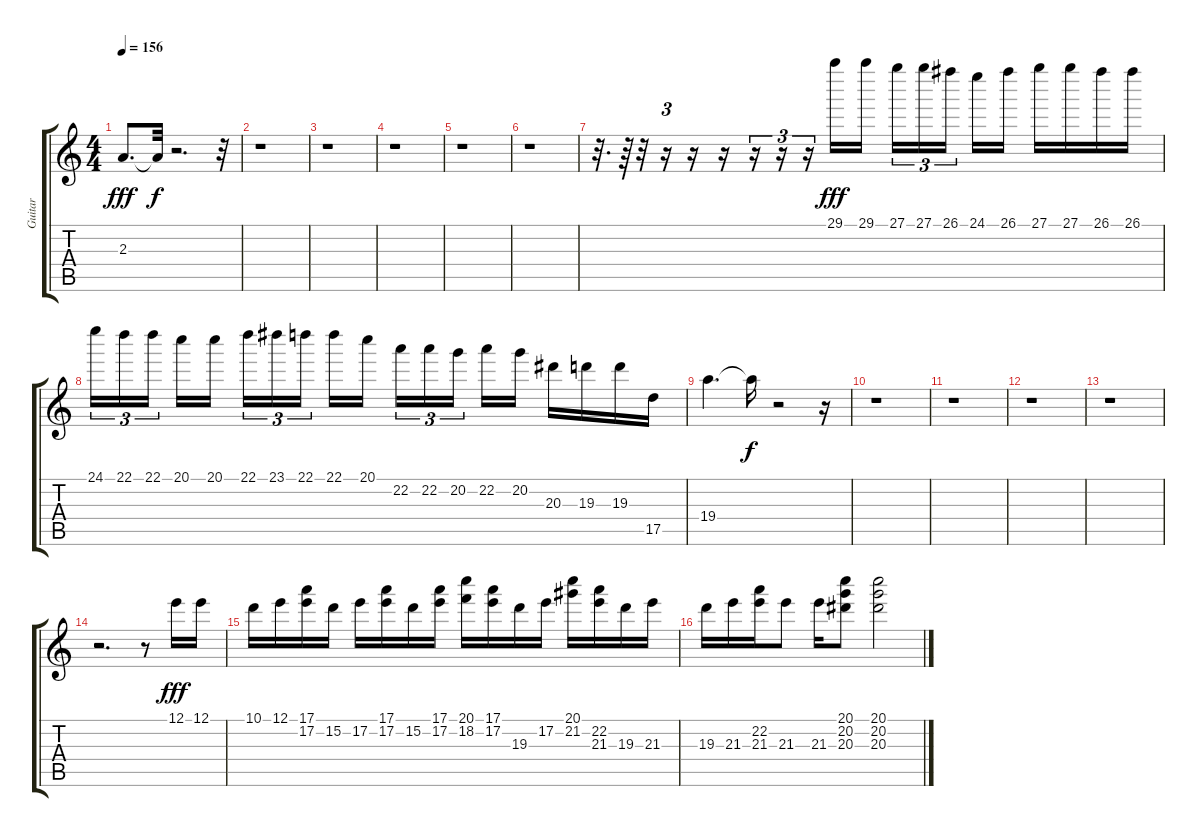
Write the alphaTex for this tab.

\track ("Guitar" "Guitar") {instrument distortionguitar}
\staff {score tabs}
\tuning (E4 B3 G3 D3 A2 E2) {hide}
\ts (4 4)
\tempo 156
\clef g2
\ks c
2.3.8{d dy fff} 2.3{t}.32{dy f} r.2{d} r.32 |
r.1 |
r.1 |
r.1 |
r.1 |
r.1 |
r.32{d} r.64 r.32 r.16{tu (3 2)} r.16 r.16 r.16{tu (3 2)} r.16{tu (3 2)} r.16{tu (3 2)} 29.1.16{dy fff} 29.1.16 27.1.16{tu (3 2)} 27.1.16{tu (3 2)} 26.1.16{tu (3 2) beam splitsecondary} 24.1.16 26.1.16 27.1.16 27.1.16 26.1.16 26.1.16 |
24.1.16{tu (3 2)} 22.1.16{tu (3 2)} 22.1.16{tu (3 2) beam splitsecondary} 20.1.16 20.1.16 22.1.16{tu (3 2)} 23.1.16{tu (3 2)} 22.1.16{tu (3 2) beam splitsecondary} 22.1.16 20.1.16 22.2.16{tu (3 2)} 22.2.16{tu (3 2)} 20.2.16{tu (3 2) beam splitsecondary} 22.2.16 20.2.16 20.3.16 19.3.16 19.3.16 17.5.16 |
19.4.4{d} 19.4{t}.16{dy f} r.2 r.16 |
r.1 |
r.1 |
r.1 |
r.1 |
r.2{d} r.8 12.1.16{dy fff} 12.1.16 |
10.1.16 12.1.16 (17.1 17.2).16 15.2.16 17.2.16 (17.1 17.2).16 15.2.16 (17.1 17.2).16 (20.1 18.2).16 (17.1 17.2).16 19.3.16 17.2.16 (20.1 21.2).16 (22.2 21.3).16 19.3.16 21.3.16 |
19.3.16 21.3.16 (22.2 21.3).16 21.3.8 21.3.16 (20.1 20.2 20.3).8 (20.1 20.2 20.3).2
